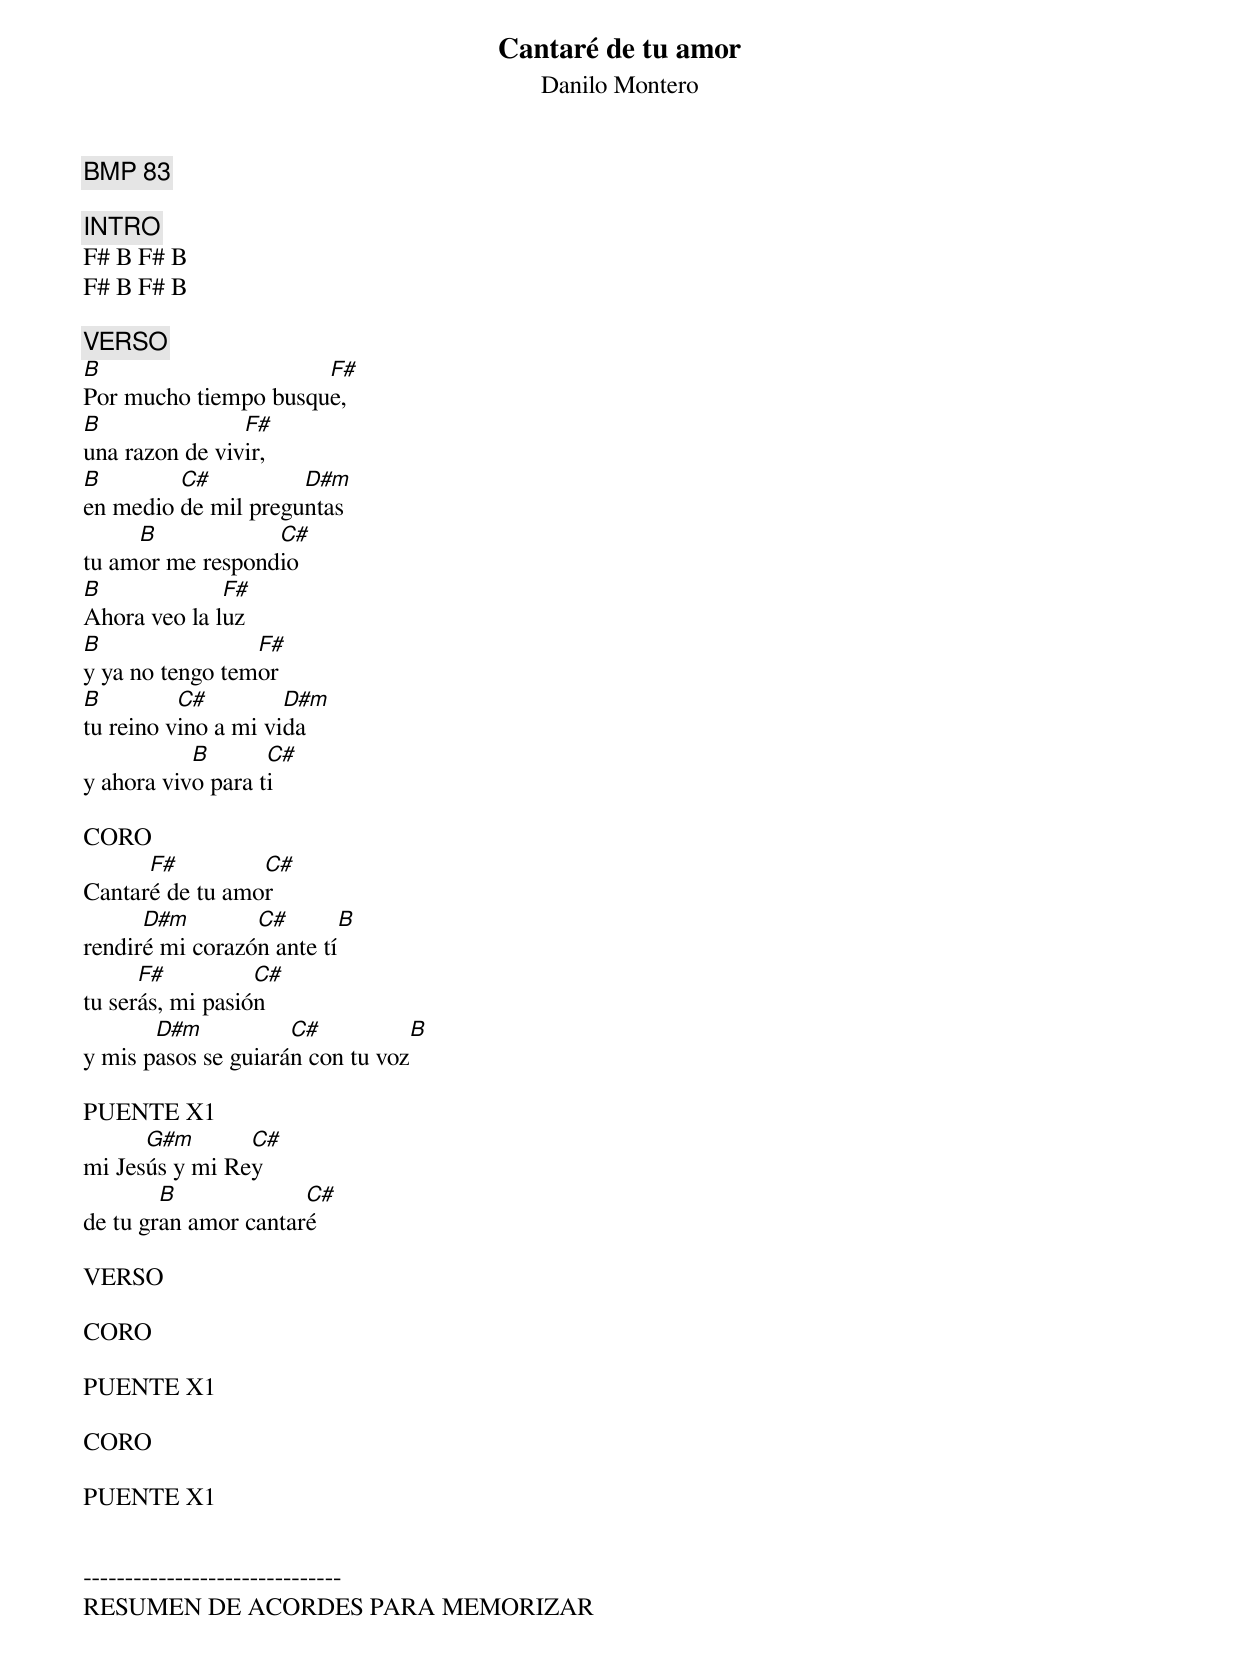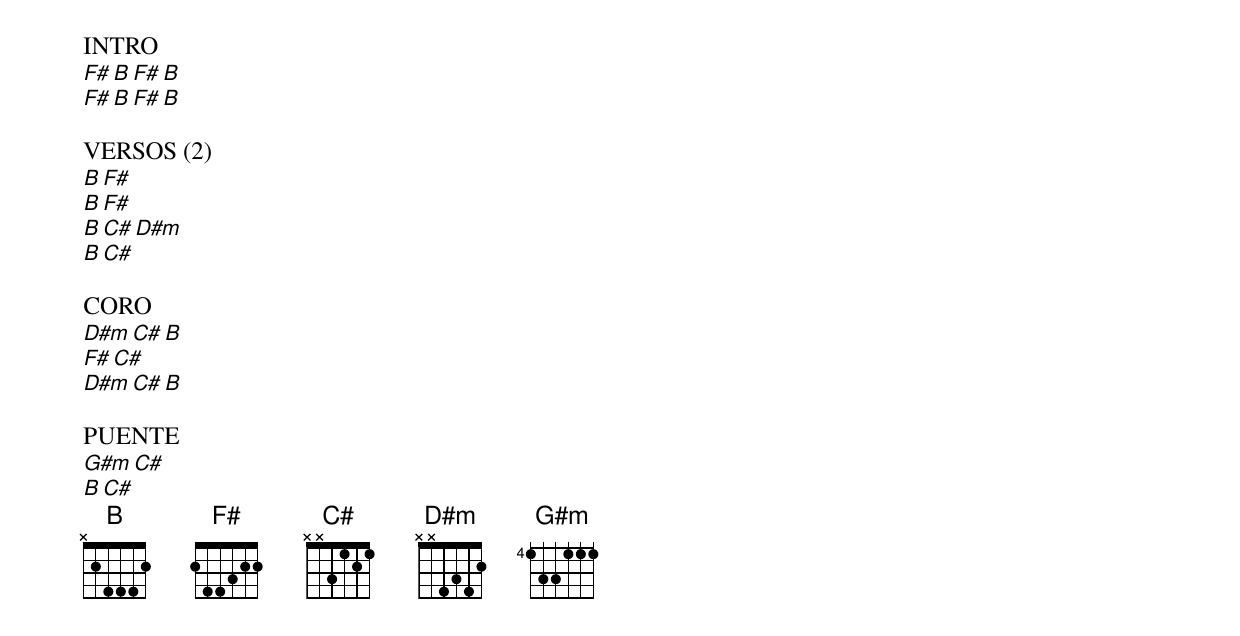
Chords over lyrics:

Cantaré de tu amor
Danilo Montero
BMP 83

INTRO
F# B F# B
F# B F# B

VERSO
B                     F#
Por mucho tiempo busque,
B               F#
una razon de vivir,
B        C#          D#m
en medio de mil preguntas
     B            C#
tu amor me respondio
B             F#
Ahora veo la luz
B                F#
y ya no tengo temor
B         C#         D#m
tu reino vino a mi vida
           B       C#
y ahora vivo para ti

CORO
      F#         C#
Cantaré de tu amor
      D#m        C#        B
rendiré mi corazón ante tí
      F#          C#
tu serás, mi pasión
       D#m           C#          B
y mis pasos se guiarán con tu voz

PUENTE X1
      G#m       C#
mi Jesús y mi Rey
        B             C#
de tu gran amor cantaré

VERSO

CORO

PUENTE X1

CORO

PUENTE X1


-------------------------------
RESUMEN DE ACORDES PARA MEMORIZAR

INTRO
F# B F# B
F# B F# B

VERSOS (2)
B F#
B F#
B C# D#m
B C#

CORO
D#m C# B
F# C#
D#m C# B

PUENTE
G#m C#
B C#
